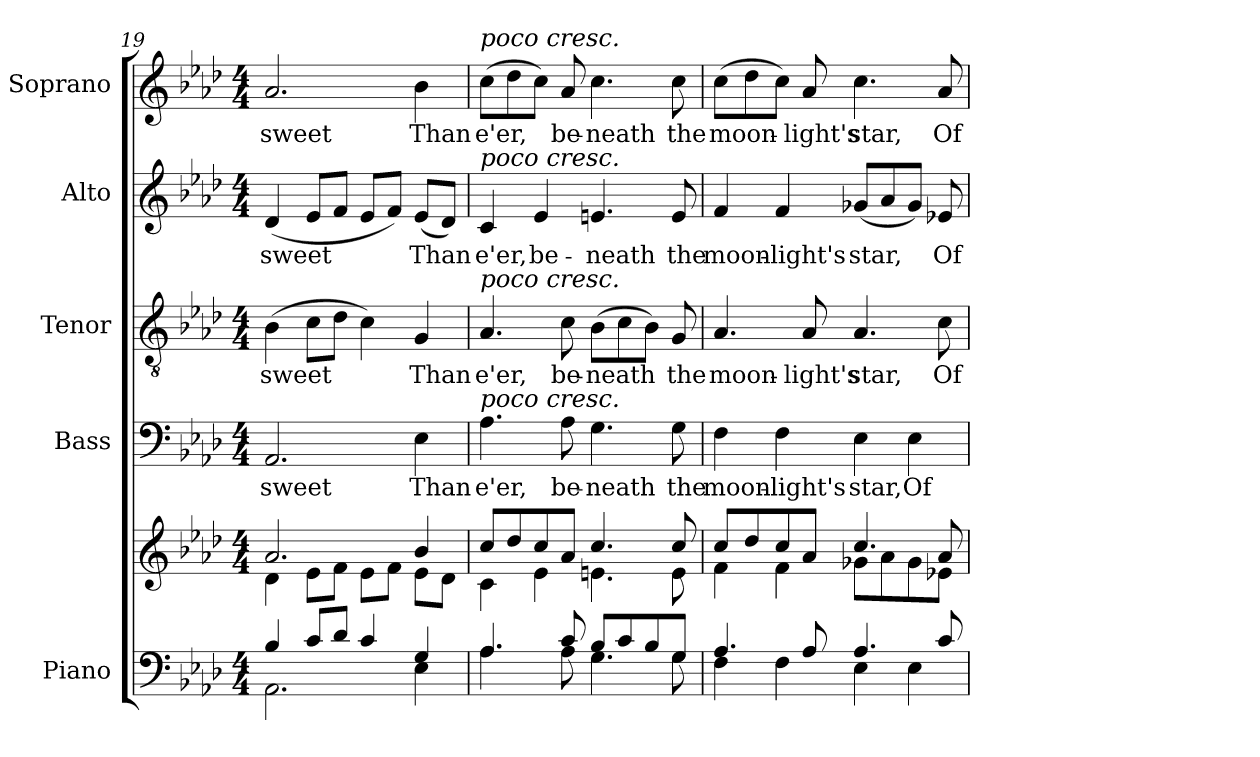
**kern	**kern	**kern	**text	**kern	**text	**kern	**text	**kern	**text
*part5	*part5	*part4	*part4	*part3	*part3	*part2	*part2	*part1	*part1
*staff6	*staff5	*staff4	*staff4	*staff3	*staff3	*staff2	*staff2	*staff1	*staff1
*I"Piano	*	*I"Bass	*	*I"Tenor	*	*I"Alto	*	*I"Soprano	*
*I'Pno.	*	*I'B.	*	*I'T.	*	*I'A.	*	*I'S.	*
!!LO:PB:g=z
*clefF4	*clefG2	*clefF4	*	*clefGv2	*	*clefG2	*	*clefG2	*
*	*	*	*	*ITrd7c12	*	*	*	*	*
*k[b-e-a-d-]	*k[b-e-a-d-]	*k[b-e-a-d-]	*	*k[b-e-a-d-]	*	*k[b-e-a-d-]	*	*k[b-e-a-d-]	*
*A-:	*A-:	*A-:	*	*A-:	*	*A-:	*	*A-:	*
*M4/4	*M4/4	*M4/4	*	*M4/4	*	*M4/4	*	*M4/4	*
=19	=19	=19	=19	=19	=19	=19	=19	=19	=19
*^	*^	*	*	*	*	*	*	*	*
!	!	!	!	!	!LO:LY:b:color=#000000	!	!	!	!	!	!
!	!	!	!	!	!	!	!LO:LY:b:color=#000000	!	!	!	!
!	!	!	!	!	!	!	!	!	!LO:LY:b:color=#000000	!	!
!	!	!	!	!	!	!	!	!	!	!	!LO:LY:b:color=#000000
4B-i/	2.AA-i\	2.a-i/	4d-i\	2.AA-i/	sweet	(4BB-i\	sweet	(4d-i/	sweet	2.a-i/	sweet
8ci/L	.	.	8e-i\L	.	.	8Ci\L	.	8e-i/L	.	.	.
8d-i/J	.	.	8fi\J	.	.	8D-i\J	.	8fi/J	.	.	.
4ci/	.	.	8e-i\L	.	.	4Ci\)	.	8e-i/L	.	.	.
.	.	.	8fi\J	.	.	.	.	8fi/J)	.	.	.
!	!	!	!	!	!LO:LY:b:color=#000000	!	!	!	!	!	!
!	!	!	!	!	!	!	!LO:LY:b:color=#000000	!	!	!	!
!	!	!	!	!	!	!	!	!	!LO:LY:b:color=#000000	!	!
!	!	!	!	!	!	!	!	!	!	!	!LO:LY:b:color=#000000
4Gi/	4E-i\	4b-i/	8e-i\L	4E-i\	Than	4GGi/	Than	(8e-i/L	Than	4b-i\	Than
.	.	.	8d-i\J	.	.	.	.	8d-i/J)	.	.	.
=20	=20	=20	=20	=20	=20	=20	=20	=20	=20	=20	=20
!	!	!	!	!	!LO:LY:b:color=#000000	!	!	!	!	!	!
!	!	!	!	!	!	!	!LO:LY:b:color=#000000	!	!	!	!
!	!	!	!	!	!	!	!	!	!LO:LY:b:color=#000000	!	!
!	!	!	!	!	!	!	!	!	!	!LO:TX:a:i:t=poco cresc.	!
!	!	!	!	!	!	!	!	!LO:TX:a:i:t=poco cresc.	!	!	!
!	!	!	!	!	!	!LO:TX:a:i:t=poco cresc.	!	!	!	!	!
!	!	!	!	!LO:TX:a:i:t=poco cresc.	!	!	!	!	!	!	!
!	!	!	!	!	!	!	!	!	!	!	!LO:LY:b:color=#000000
4.A-i/	4.A-i\	8cci/L	4ci\	4.A-i\	e'er,	4.AA-i/	e'er,	4ci/	e'er,	(8cci\L	e'er,
.	.	8dd-i/	.	.	.	.	.	.	.	8dd-i\	.
!	!	!	!	!	!	!	!	!	!LO:LY:b:color=#000000	!	!
.	.	8cci/	4e-i\	.	.	.	.	4e-i/	be-	8cci\J)	.
!	!	!	!	!	!LO:LY:b:color=#000000	!	!	!	!	!	!
!	!	!	!	!	!	!	!LO:LY:b:color=#000000	!	!	!	!
!	!	!	!	!	!	!	!	!	!	!	!LO:LY:b:color=#000000
8ci/	8A-i\	8a-i/J	.	8A-i\	be-	8Ci\	be-	.	.	8a-i/	be-
!	!	!	!	!	!LO:LY:b:color=#000000	!	!	!	!	!	!
!	!	!	!	!	!	!	!LO:LY:b:color=#000000	!	!	!	!
!	!	!	!	!	!	!	!	!	!LO:LY:b:color=#000000	!	!
!	!	!	!	!	!	!	!	!	!	!	!LO:LY:b:color=#000000
8B-i/L	4.Gi\	4.cci/	4.eni\	4.Gi\	-neath	(8BB-i\L	-neath	4.eni/	-neath	4.cci\	-neath
8ci/	.	.	.	.	.	8Ci\	.	.	.	.	.
8B-i/	.	.	.	.	.	8BB-i\J)	.	.	.	.	.
!	!	!	!	!	!LO:LY:b:color=#000000	!	!	!	!	!	!
!	!	!	!	!	!	!	!LO:LY:b:color=#000000	!	!	!	!
!	!	!	!	!	!	!	!	!	!LO:LY:b:color=#000000	!	!
!	!	!	!	!	!	!	!	!	!	!	!LO:LY:b:color=#000000
8Gi/J	8Gi\	8cci/	8ei\	8Gi\	the	8GGi/	the	8ei/	the	8cci\	the
=21	=21	=21	=21	=21	=21	=21	=21	=21	=21	=21	=21
!	!	!	!	!	!LO:LY:b:color=#000000	!	!	!	!	!	!
!	!	!	!	!	!	!	!LO:LY:b:color=#000000	!	!	!	!
!	!	!	!	!	!	!	!	!	!LO:LY:b:color=#000000	!	!
!	!	!	!	!	!	!	!	!	!	!	!LO:LY:b:color=#000000
4.A-i/	4Fi\	8cci/L	4fi\	4Fi\	moon-	4.AA-i/	moon-	4fi/	moon-	(8cci\L	moon-
.	.	8dd-i/	.	.	.	.	.	.	.	8dd-i\	.
!	!	!	!	!	!LO:LY:b:color=#000000	!	!	!	!	!	!
!	!	!	!	!	!	!	!	!	!LO:LY:b:color=#000000	!	!
.	4Fi\	8cci/	4fi\	4Fi\	-light's	.	.	4fi/	-light's	8cci\J)	.
!	!	!	!	!	!	!	!LO:LY:b:color=#000000	!	!	!	!
!	!	!	!	!	!	!	!	!	!	!	!LO:LY:b:color=#000000
8A-i/	.	8a-i/J	.	.	.	8AA-i/	-light's	.	.	8a-i/	-light's
!	!	!	!	!	!LO:LY:b:color=#000000	!	!	!	!	!	!
!	!	!	!	!	!	!	!LO:LY:b:color=#000000	!	!	!	!
!	!	!	!	!	!	!	!	!	!LO:LY:b:color=#000000	!	!
!	!	!	!	!	!	!	!	!	!	!	!LO:LY:b:color=#000000
4.A-i/	4E-i\	4.cci/	8g-Xi\L	4E-i\	star,	4.AA-i/	star,	(8g-Xi/L	star,	4.cci\	star,
.	.	.	8a-i\	.	.	.	.	8a-i/	.	.	.
!	!	!	!	!	!LO:LY:b:color=#000000	!	!	!	!	!	!
.	4E-i\	.	8g-i\	4E-i\	Of	.	.	8g-i/J)	.	.	.
!	!	!	!	!	!	!	!LO:LY:b:color=#000000	!	!	!	!
!	!	!	!	!	!	!	!	!	!LO:LY:b:color=#000000	!	!
!	!	!	!	!	!	!	!	!	!	!	!LO:LY:b:color=#000000
8ci/	.	8a-i/	8e-Xi\J	.	.	8Ci\	Of	8e-Xi/	Of	8a-i/	Of
*v	*v	*	*	*	*	*	*	*	*	*	*
*	*v	*v	*	*	*	*	*	*	*	*
=	=	=	=	=	=	=	=	=	=
*-	*-	*-	*-	*-	*-	*-	*-	*-	*-
